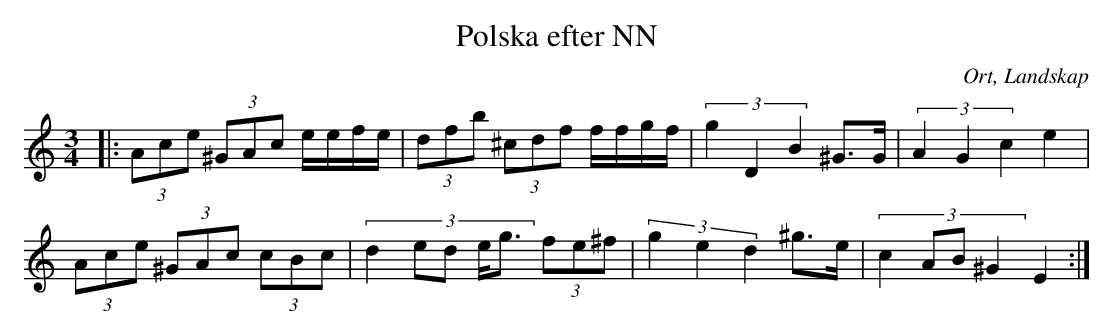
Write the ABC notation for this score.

X:1
T:Polska efter NN
O:Ort, Landskap
M:3/4
L:1/8
K:C
|: (3 Ace (3^GAc e/e/f/e/| (3 dfb (3^cdf f/f/g/f/|(3:2:3 g2 D2 B2 ^G>G|(3:2:3 A2 G2 c2 e2|
(3 Ace (3^GAc (3cBc| (3:2:5 d2 ed e<g (3fe^f|(3:2:3 g2 e2 d2 ^g>e|(3:2:4 c2 AB ^G2 E2:|
